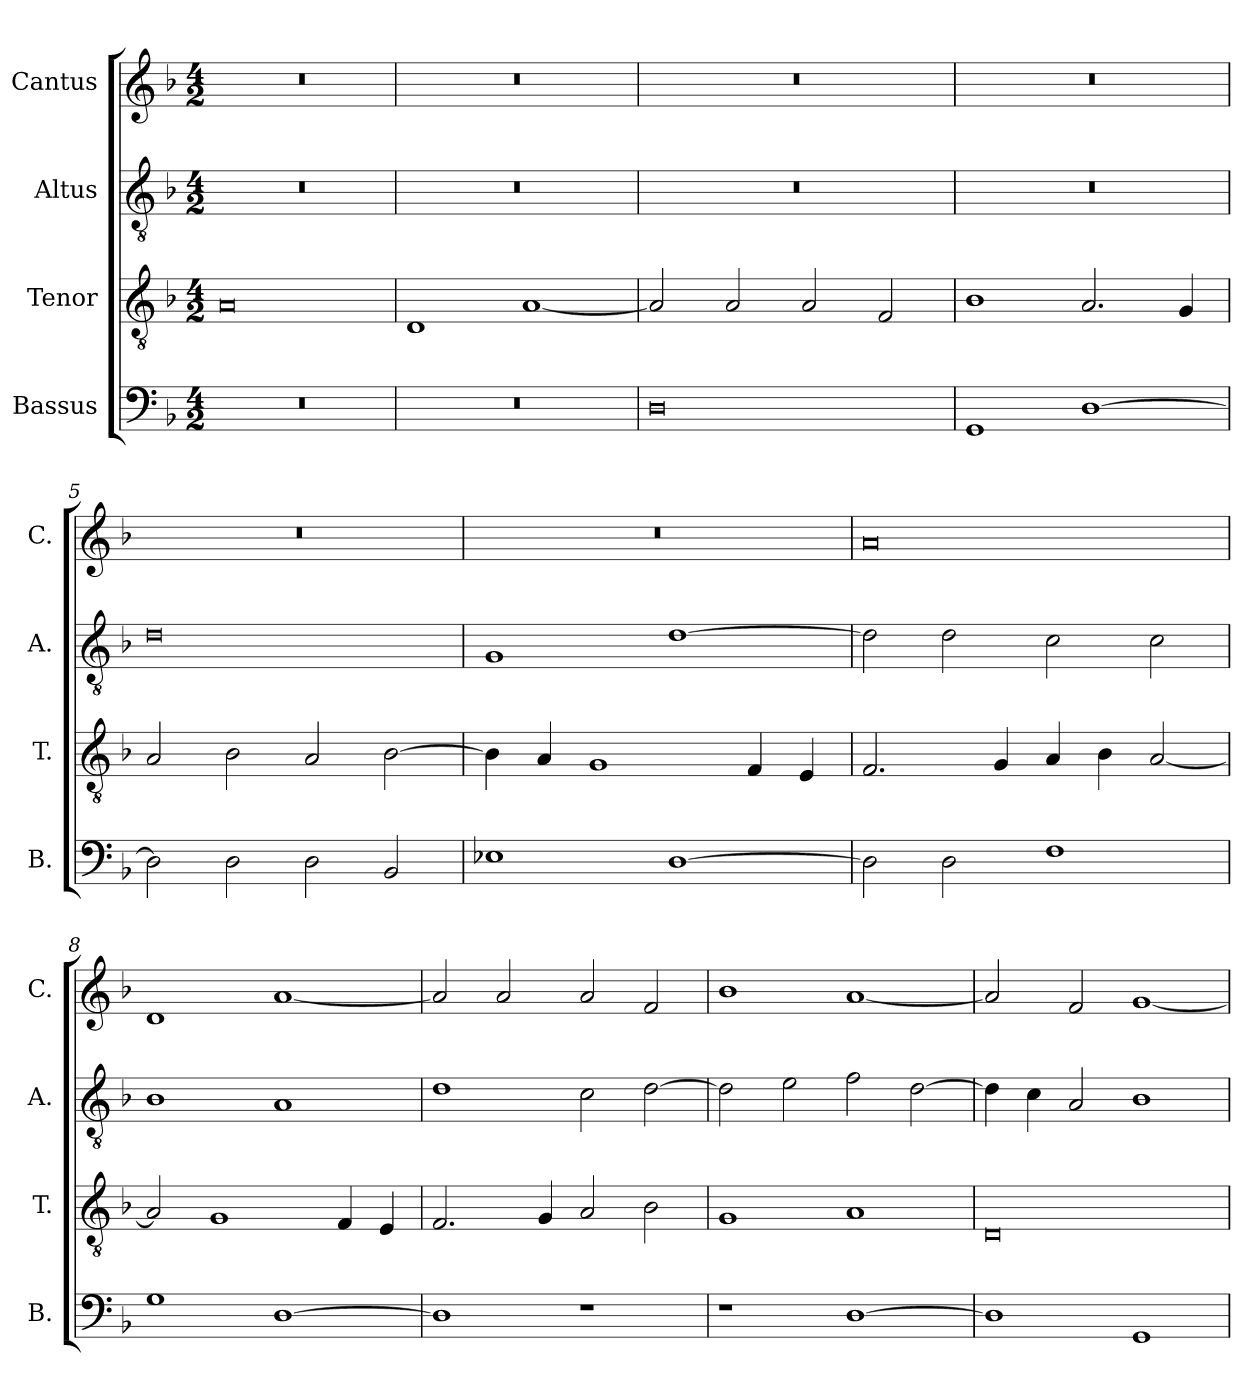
**kern	**kern	**kern	**kern
*part4	*part3	*part2	*part1
*staff4	*staff3	*staff2	*staff1
*I"Bassus	*I"Tenor	*I"Altus	*I"Cantus
*I'B.	*I'T.	*I'A.	*I'C.
*clefF4	*clefGv2	*clefGv2	*clefG2
*k[b-]	*k[b-]	*k[b-]	*k[b-]
*M4/2	*M4/2	*M4/2	*M4/2
=1	=1	=1	=1
0r	0A	0r	0r
=2	=2	=2	=2
0r	1D	0r	0r
.	[1A	.	.
=3	=3	=3	=3
0D	2A/]	0r	0r
.	2A/	.	.
.	2A/	.	.
.	2F/	.	.
=4	=4	=4	=4
1GG	1B-	0r	0r
[1D	2.A/	.	.
.	4G/	.	.
=5	=5	=5	=5
2D\]	2A/	0d	0r
2D\	2B-\	.	.
2D\	2A/	.	.
2BB-/	[2B-\	.	.
!!LO:LB:g=z
=6	=6	=6	=6
1E-X	4B-\]	1G	0r
.	4A/	.	.
.	1G	.	.
[1D	.	[1d	.
.	4F/	.	.
.	4E/	.	.
=7	=7	=7	=7
2D\]	2.F/	2d\]	0a
2D\	.	2d\	.
.	4G/	.	.
1F	4A/	2c\	.
.	4B-\	.	.
.	[2A/	2c\	.
=8	=8	=8	=8
1G	2A/]	1B-	1d
.	1G	.	.
[1D	.	1A	[1a
.	4F/	.	.
.	4E/	.	.
=9	=9	=9	=9
1D]	2.F/	1d	2a/]
.	.	.	2a/
.	4G/	.	.
1r	2A/	2c\	2a/
.	2B-\	[2d\	2f/
=10	=10	=10	=10
1r	1G	2d\]	1b-
.	.	2e\	.
[1D	1A	2f\	[1a
.	.	[2d\	.
!!LO:LB:g=z
=11	=11	=11	=11
1D]	0D	4d\]	2a/]
.	.	4c\	.
.	.	2A/	2f/
1GG	.	1B-	[1g
=	=	=	=
*-	*-	*-	*-
